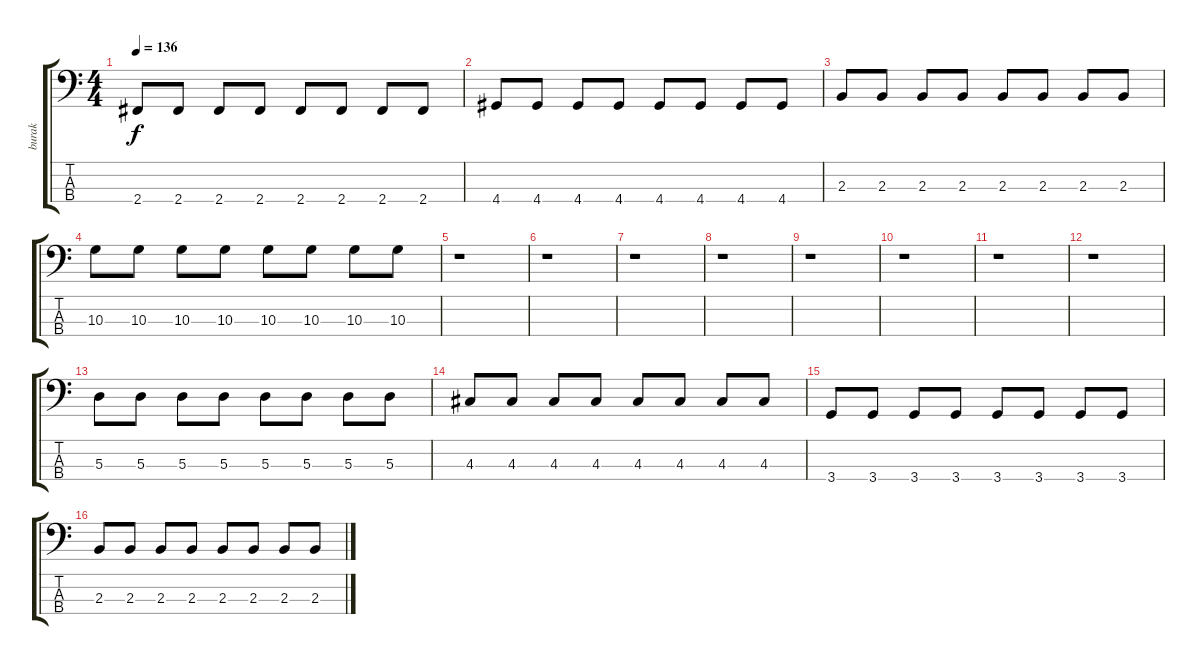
\track ("burak" "burak") {instrument electricbassfinger}
\staff {score tabs}
\tuning (G2 D2 A1 E1) {hide}
\ts (4 4)
\tempo 136
\clef f4
\ks c
2.4.8{dy f} 2.4.8 2.4.8 2.4.8 2.4.8 2.4.8 2.4.8 2.4.8 |
4.4.8 4.4.8 4.4.8 4.4.8 4.4.8 4.4.8 4.4.8 4.4.8 |
2.3.8 2.3.8 2.3.8 2.3.8 2.3.8 2.3.8 2.3.8 2.3.8 |
10.3.8 10.3.8 10.3.8 10.3.8 10.3.8 10.3.8 10.3.8 10.3.8 |
r.1 |
r.1 |
r.1 |
r.1 |
r.1 |
r.1 |
r.1 |
r.1 |
5.3.8 5.3.8 5.3.8 5.3.8 5.3.8 5.3.8 5.3.8 5.3.8 |
4.3.8 4.3.8 4.3.8 4.3.8 4.3.8 4.3.8 4.3.8 4.3.8 |
3.4.8 3.4.8 3.4.8 3.4.8 3.4.8 3.4.8 3.4.8 3.4.8 |
2.3.8 2.3.8 2.3.8 2.3.8 2.3.8 2.3.8 2.3.8 2.3.8
